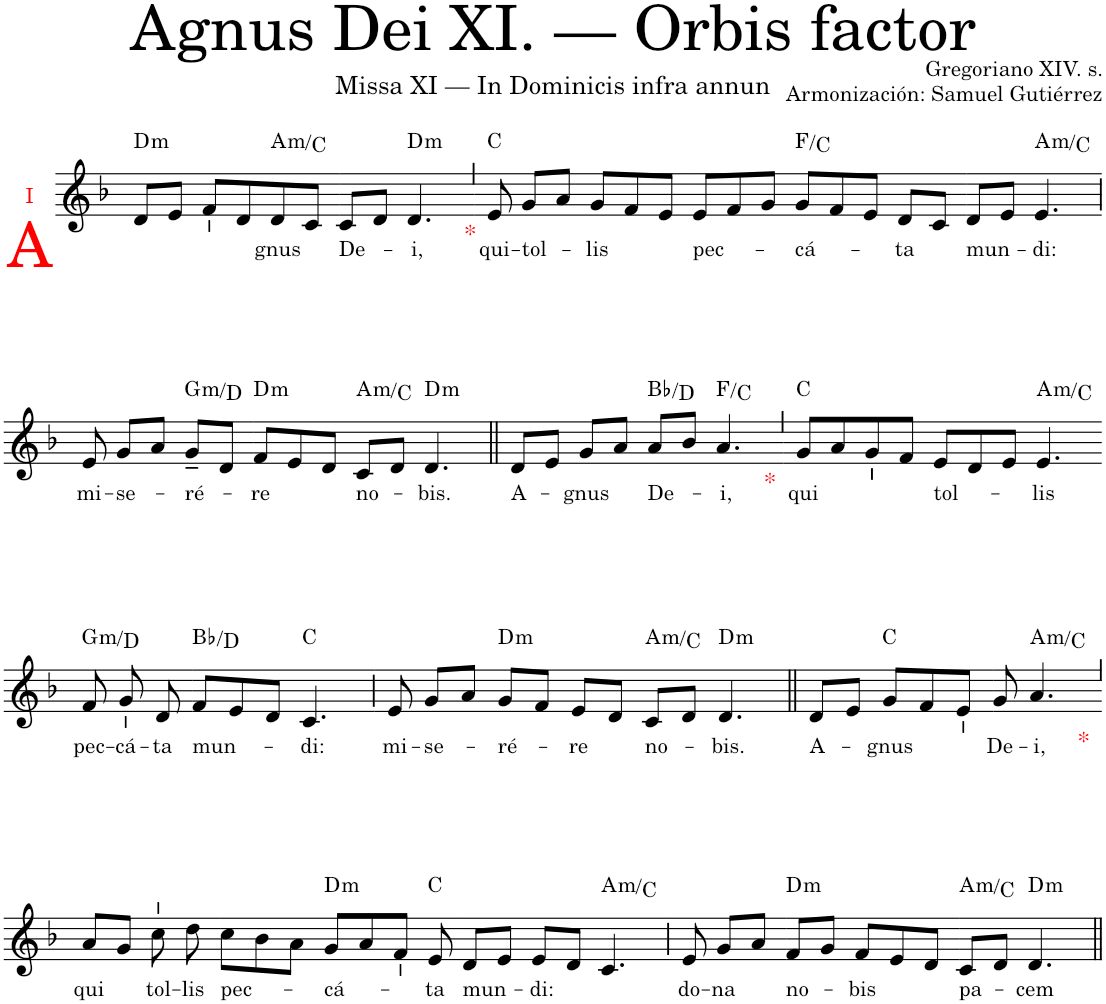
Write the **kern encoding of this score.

**kern	**text	**harte
*part1	*part1	*part1
*staff1	*staff1	*
*I"Soprano	*	*
*clefG2	*	*
*k[b-]	*	*
*M4/4	*	*
=1	=1	=1
!LO:TX:a:color=#FF0000:t=I	!	!
!LO:TX:b:color=#FF0000:t=A	!	!LO:H:kt=m
8d/L	.	D:min
8e/J	.	.
8f/L	.	.
8d/	.	.
!	!LO:LY:b	!LO:H:kt=m
8d/	-gnus	A:min/b3
8c/J	.	.
=2-	=2-	=2-
!LO:TX:b:color=#FF0000:t=*	!	!
!	!LO:LY:b	!
8c/L	De-	.
8d/J	.	.
!	!LO:LY:b	!LO:H:kt=m
4.d/	-i,	D:min
=3`	=3`	=3`
!	!LO:LY:b	!
8e/	qui-	C:maj
!	!LO:LY:b	!
8g/L	-tol-	.
8a/J	.	.
!	!LO:LY:b	!
8g/L	-lis	.
8f/	.	.
8e/J	.	.
=4-	=4-	=4-
!	!LO:LY:b	!
8e/L	pec-	.
8f/	.	.
8g/J	.	.
!	!LO:LY:b	!
8g/L	-cá-	F:maj/5
8f/	.	.
8e/J	.	.
!	!LO:LY:b	!
8d/L	-ta	.
8c/J	.	.
=5-	=5-	=5-
!	!LO:LY:b	!
8d/L	mun-	.
8e/J	.	.
!	!LO:LY:b	!LO:H:kt=m
4.e/	-di:	A:min/b3
!!LO:LB:g=z
=6	=6	=6
!	!LO:LY:b	!
8e/	mi-	.
!	!LO:LY:b	!
8g/L	-se-	.
8a/J	.	.
!	!LO:LY:b	!LO:H:kt=m
8g~/L	-ré-	G:min/5
8d/J	.	.
=7-	=7-	=7-
!	!LO:LY:b	!LO:H:kt=m
8f/L	-re	D:min
8e/	.	.
8d/J	.	.
!	!LO:LY:b	!LO:H:kt=m
8c/L	no-	A:min/b3
8d/J	.	.
!	!LO:LY:b	!LO:H:kt=m
4.d/	-bis.	D:min
=8||	=8||	=8||
!	!LO:LY:b	!
8d/L	A-	.
8e/J	.	.
!	!LO:LY:b	!
8g/L	-gnus	.
8a/J	.	.
=9-	=9-	=9-
!	!LO:LY:b	!
8a/L	De-	Bb:maj/3
8b-/J	.	.
!	!LO:LY:b	!
4.a/	-i,	F:maj/5
=10`	=10`	=10`
!LO:TX:b:color=#FF0000:t=*	!	!
!	!LO:LY:b	!
8g/L	qui	C:maj
8a/	.	.
8g/	.	.
8f/J	.	.
!	!LO:LY:b	!
8e/L	tol-	.
8d/	.	.
8e/J	.	.
!	!LO:LY:b	!LO:H:kt=m
[8e/	-lis	A:min/b3
!!LO:LB:g=z
=11-	=11-	=11-
!	!LO:LY:b	!LO:H:kt=m
8f/	pec-	G:min/5
4e/]	.	.
!	!LO:LY:b	!
8g/	-cá-	.
!	!LO:LY:b	!
8d/	-ta	.
=12-	=12-	=12-
!	!LO:LY:b	!
8f/L	mun-	Bb:maj/3
8e/	.	.
8d/J	.	.
!	!LO:LY:b	!
4.c/	-di:	C:maj
=13	=13	=13
!	!LO:LY:b	!
8e/	mi-	.
!	!LO:LY:b	!
8g/L	-se-	.
8a/J	.	.
!	!LO:LY:b	!LO:H:kt=m
8g/L	-ré-	D:min
8f/J	.	.
!	!LO:LY:b	!
8e/L	-re	.
8d/J	.	.
!	!LO:LY:b	!LO:H:kt=m
8c/L	no-	A:min/b3
8d/J	.	.
!	!LO:LY:b	!LO:H:kt=m
4.d/	-bis.	D:min
=14||	=14||	=14||
!	!LO:LY:b	!
8d/L	A-	.
8e/J	.	.
!	!LO:LY:b	!
8g/L	-gnus	C:maj
8f/	.	.
8e/J	.	.
=15-	=15-	=15-
!	!LO:LY:b	!
8g/	De-	.
!LO:TX:b:color=#FF0000:t=*	!	!
!	!LO:LY:b	!LO:H:kt=m
4.a/	-i,	A:min/b3
!!LO:LB:g=z
=16`	=16`	=16`
!	!LO:LY:b	!
8a/L	qui	.
8g/J	.	.
!	!LO:LY:b	!
8cc\	tol-	.
!	!LO:LY:b	!
8dd\	-lis	.
=17-	=17-	=17-
!	!LO:LY:b	!
8cc\L	pec-	.
8b-\	.	.
8a\J	.	.
!	!LO:LY:b	!LO:H:kt=m
8g/L	-cá-	D:min
8a/	.	.
8f/J	.	.
!	!LO:LY:b	!
8e/	-ta	C:maj
=18-	=18-	=18-
!	!LO:LY:b	!
8d/L	mun-	.
8e/J	.	.
!	!LO:LY:b	!
8e/L	-di:	.
8d/J	.	.
!	!	!LO:H:kt=m
4.c/	.	A:min/b3
=19	=19	=19
!	!LO:LY:b	!
8e/	do-	.
!	!LO:LY:b	!
8g/L	-na	.
8a/J	.	.
=20-	=20-	=20-
!	!LO:LY:b	!LO:H:kt=m
8f/L	no-	D:min
8g/J	.	.
!	!LO:LY:b	!
8f/L	-bis	.
8e/	.	.
8d/J	.	.
=21-	=21-	=21-
!	!LO:LY:b	!LO:H:kt=m
8c/L	pa-	A:min/b3
8d/J	.	.
!	!LO:LY:b	!LO:H:kt=m
4.d/	-cem	D:min
=||	=||	=||
*-	*-	*-
